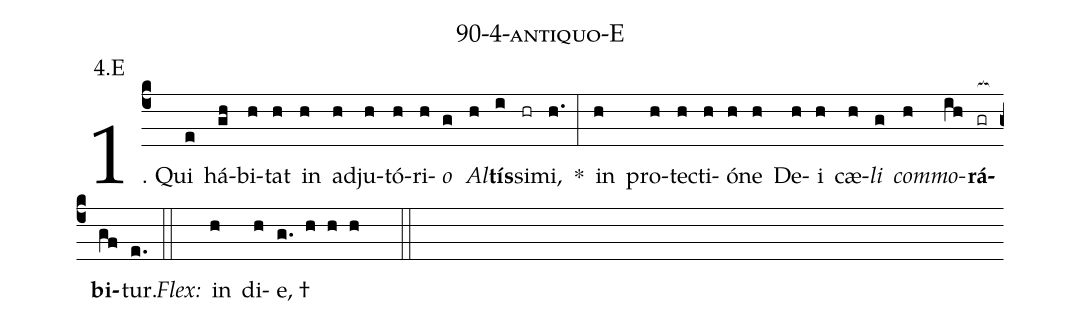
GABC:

name: 90-4-antiquo-E;
annotation: 4.E;
%%
(c4)1. Qui(e) há(gh)bi(h)tat(h) in(h) ad(h)ju(h)tó(h)ri(h)<i>o</i>(g) <i>Al</i>(h)<b>tís</b>(i)si(hr)mi,(h.) *(:) in(h) pro(h)tec(h)ti(h)ó(h)ne(h) De(h)i(h) cæ(h)<i>li</i>(g) <i>com</i>(h)<i>mo</i>(ih)<b>rá</b>(gr[ocb:1{])<b>bi</b>(gf[ocb:0}])tur.(e.) (::)
<i>Flex:</i>()  in(h) di(h)e, †(g. h h h  ::)
